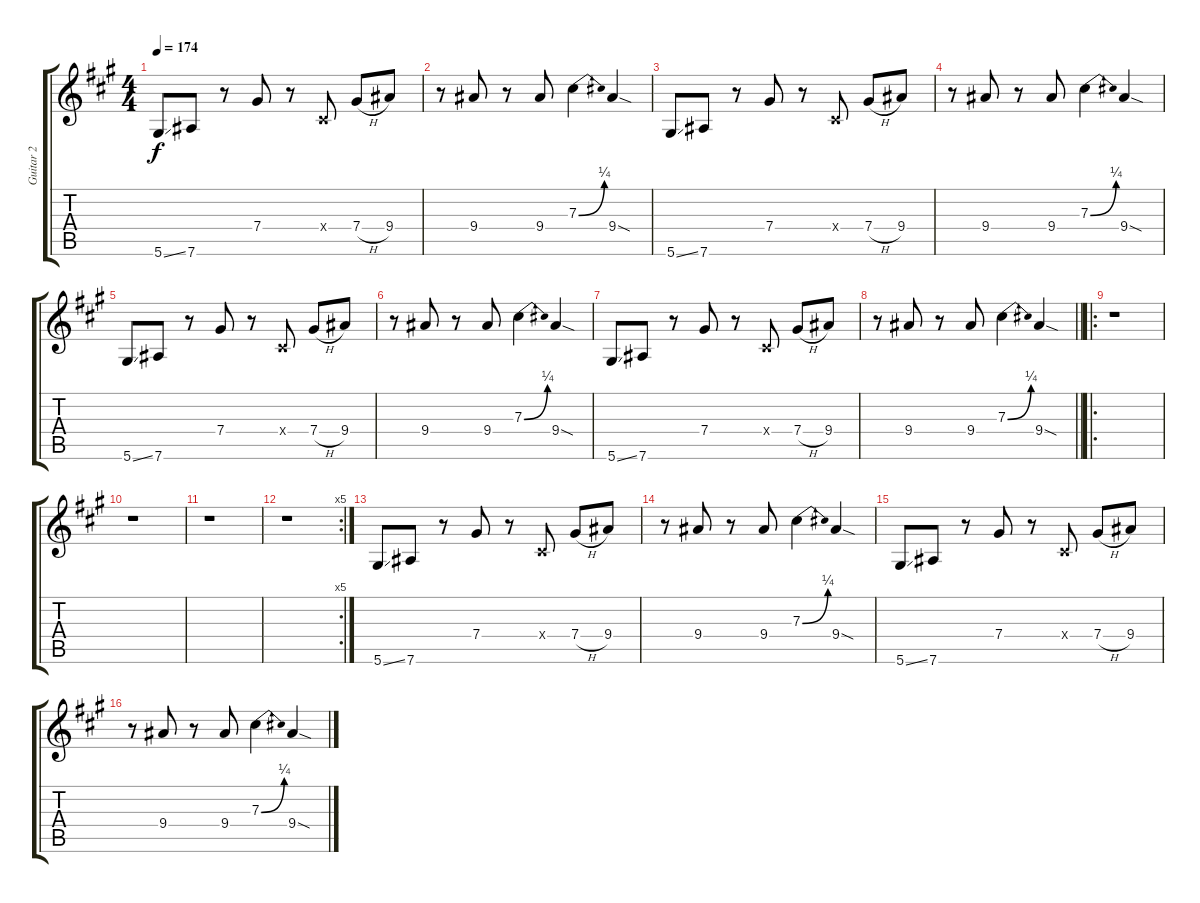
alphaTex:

\track ("Guitar 2" "Guitar 2") {instrument overdrivenguitar}
\staff {score tabs}
\tuning (Eb4 Bb3 Gb3 Db3 Ab2 Eb2) {hide}
\ts (4 4)
\tempo 174
\clef g2
\ks a
5.6{ss}.8{dy f} 7.6.8 r.8 7.4.8 r.8 0.4{x}.8 7.4{h}.8 9.4.8 |
r.8 9.4.8 r.8 9.4.8 7.3{be (bend 0 0 60 1)}.4 9.4{sod}.4 |
5.6{ss}.8 7.6.8 r.8 7.4.8 r.8 0.4{x}.8 7.4{h}.8 9.4.8 |
r.8 9.4.8 r.8 9.4.8 7.3{be (bend 0 0 60 1)}.4 9.4{sod}.4 |
5.6{ss}.8 7.6.8 r.8 7.4.8 r.8 0.4{x}.8 7.4{h}.8 9.4.8 |
r.8 9.4.8 r.8 9.4.8 7.3{be (bend 0 0 60 1)}.4 9.4{sod}.4 |
5.6{ss}.8 7.6.8 r.8 7.4.8 r.8 0.4{x}.8 7.4{h}.8 9.4.8 |
\barLineRight lightlight
r.8 9.4.8 r.8 9.4.8 7.3{be (bend 0 0 60 1)}.4 9.4{sod}.4 |
\ro
r.1 |
r.1 |
r.1 |
\rc 5
r.1 |
5.6{ss}.8 7.6.8 r.8 7.4.8 r.8 0.4{x}.8 7.4{h}.8 9.4.8 |
r.8 9.4.8 r.8 9.4.8 7.3{be (bend 0 0 60 1)}.4 9.4{sod}.4 |
5.6{ss}.8 7.6.8 r.8 7.4.8 r.8 0.4{x}.8 7.4{h}.8 9.4.8 |
r.8 9.4.8 r.8 9.4.8 7.3{be (bend 0 0 60 1)}.4 9.4{sod}.4
